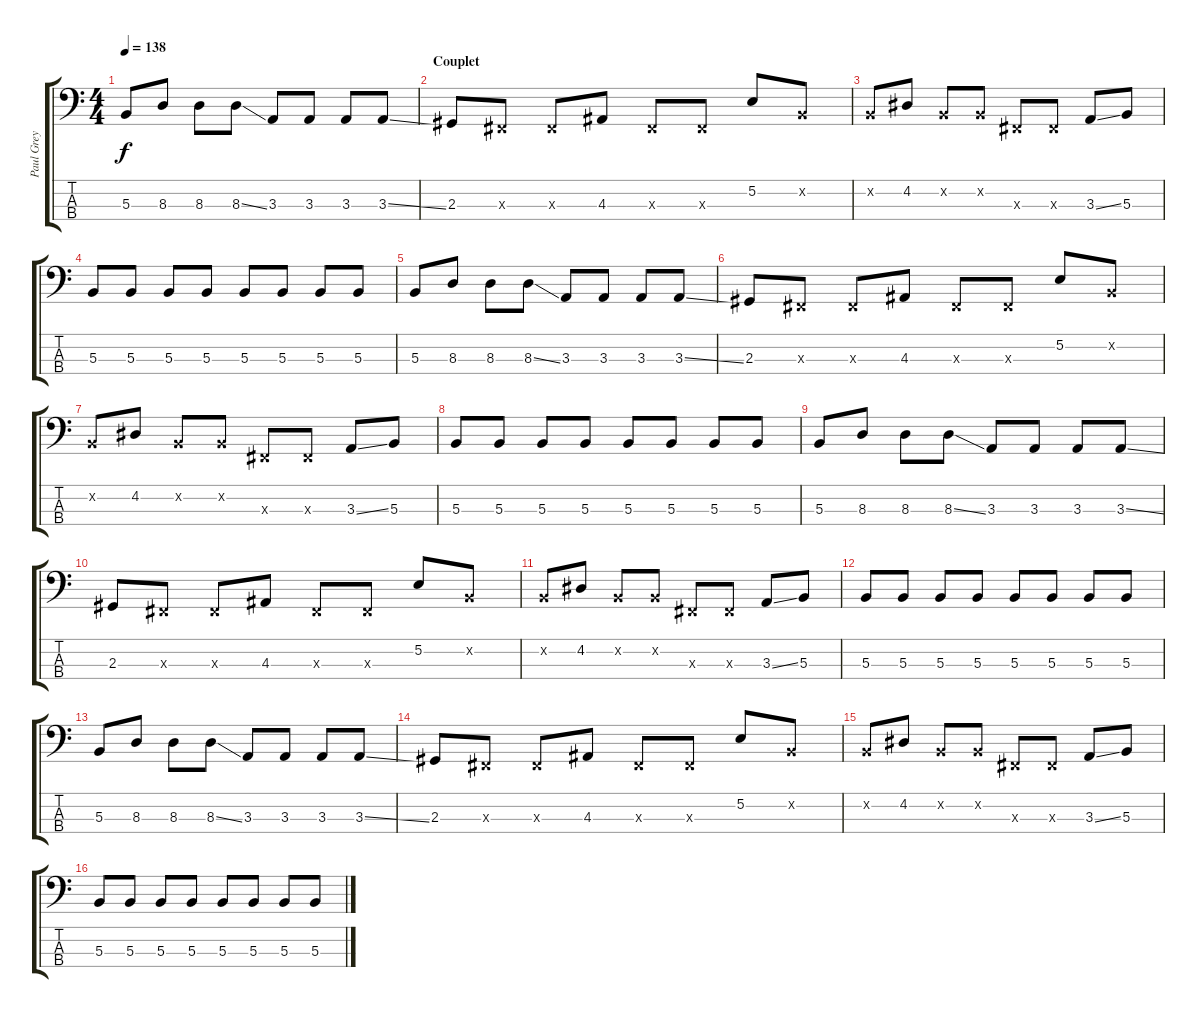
\track ("Paul Grey" "Paul Grey") {instrument electricbassfinger}
\staff {score tabs}
\tuning (E2 B1 Gb1 B0) {hide}
\ts (4 4)
\tempo 138
\clef f4
\ks c
5.3.8{dy f} 8.3.8 8.3.8 8.3{ss}.8 3.3.8 3.3.8 3.3.8 3.3{ss}.8 |
\section ("" "Couplet")
2.3.8 0.3{x}.8 0.3{x}.8 4.3.8 0.3{x}.8 0.3{x}.8 5.2.8 0.2{x}.8 |
0.2{x}.8 4.2.8 0.2{x}.8 0.2{x}.8 0.3{x}.8 0.3{x}.8 3.3{ss}.8 5.3.8 |
5.3.8 5.3.8 5.3.8 5.3.8 5.3.8 5.3.8 5.3.8 5.3.8 |
5.3.8 8.3.8 8.3.8 8.3{ss}.8 3.3.8 3.3.8 3.3.8 3.3{ss}.8 |
2.3.8 0.3{x}.8 0.3{x}.8 4.3.8 0.3{x}.8 0.3{x}.8 5.2.8 0.2{x}.8 |
0.2{x}.8 4.2.8 0.2{x}.8 0.2{x}.8 0.3{x}.8 0.3{x}.8 3.3{ss}.8 5.3.8 |
5.3.8 5.3.8 5.3.8 5.3.8 5.3.8 5.3.8 5.3.8 5.3.8 |
5.3.8 8.3.8 8.3.8 8.3{ss}.8 3.3.8 3.3.8 3.3.8 3.3{ss}.8 |
2.3.8 0.3{x}.8 0.3{x}.8 4.3.8 0.3{x}.8 0.3{x}.8 5.2.8 0.2{x}.8 |
0.2{x}.8 4.2.8 0.2{x}.8 0.2{x}.8 0.3{x}.8 0.3{x}.8 3.3{ss}.8 5.3.8 |
5.3.8 5.3.8 5.3.8 5.3.8 5.3.8 5.3.8 5.3.8 5.3.8 |
5.3.8 8.3.8 8.3.8 8.3{ss}.8 3.3.8 3.3.8 3.3.8 3.3{ss}.8 |
2.3.8 0.3{x}.8 0.3{x}.8 4.3.8 0.3{x}.8 0.3{x}.8 5.2.8 0.2{x}.8 |
0.2{x}.8 4.2.8 0.2{x}.8 0.2{x}.8 0.3{x}.8 0.3{x}.8 3.3{ss}.8 5.3.8 |
5.3.8 5.3.8 5.3.8 5.3.8 5.3.8 5.3.8 5.3.8 5.3.8
